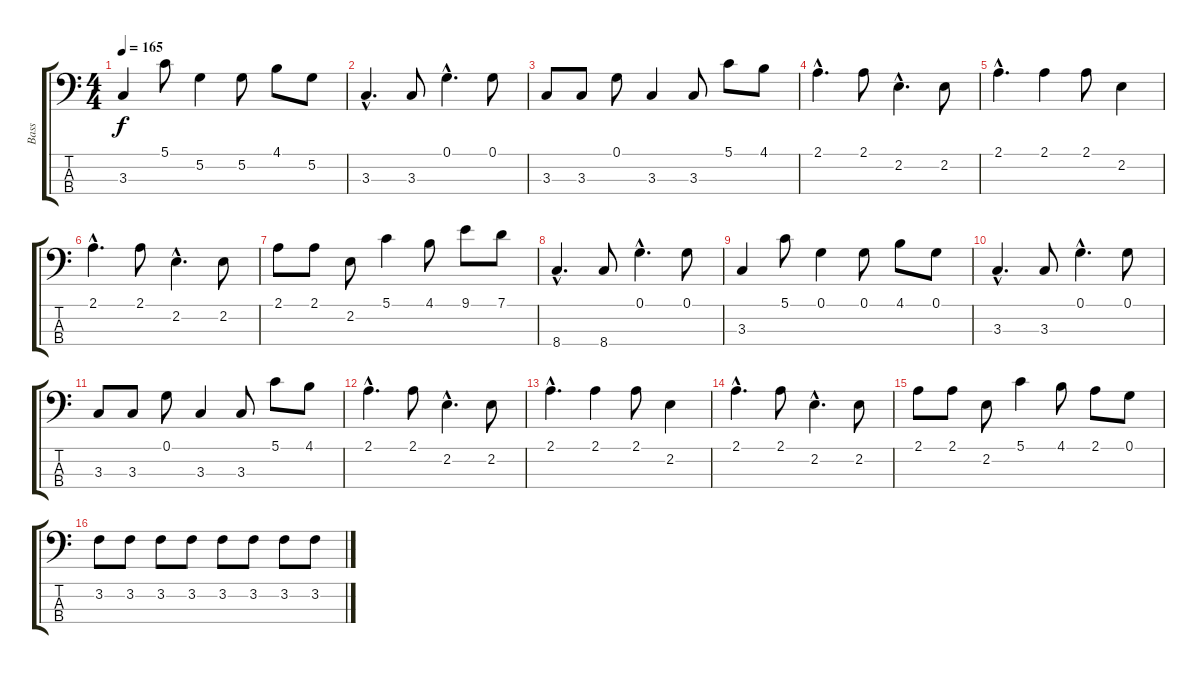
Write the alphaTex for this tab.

\track ("Bass" "Bass") {instrument electricbassfinger}
\staff {score tabs}
\tuning (G2 D2 A1 E1) {hide}
\ts (4 4)
\tempo 165
\clef f4
\ks c
3.3.4{dy f} 5.1.8 5.2.4 5.2.8 4.1.8 5.2.8 |
3.3{hac}.4{d} 3.3.8 0.1{hac}.4{d} 0.1.8 |
3.3.8 3.3.8 0.1.8 3.3.4 3.3.8 5.1.8 4.1.8 |
2.1{hac}.4{d} 2.1.8 2.2{hac}.4{d} 2.2.8 |
2.1{hac}.4{d} 2.1.4 2.1.8 2.2.4 |
2.1{hac}.4{d} 2.1.8 2.2{hac}.4{d} 2.2.8 |
2.1.8 2.1.8 2.2.8 5.1.4 4.1.8 9.1.8 7.1.8 |
8.4{hac}.4{d} 8.4.8 0.1{hac}.4{d} 0.1.8 |
3.3.4 5.1.8 0.1.4 0.1.8 4.1.8 0.1.8 |
3.3{hac}.4{d} 3.3.8 0.1{hac}.4{d} 0.1.8 |
3.3.8 3.3.8 0.1.8 3.3.4 3.3.8 5.1.8 4.1.8 |
2.1{hac}.4{d} 2.1.8 2.2{hac}.4{d} 2.2.8 |
2.1{hac}.4{d} 2.1.4 2.1.8 2.2.4 |
2.1{hac}.4{d} 2.1.8 2.2{hac}.4{d} 2.2.8 |
2.1.8 2.1.8 2.2.8 5.1.4 4.1.8 2.1.8 0.1.8 |
3.2.8 3.2.8 3.2.8 3.2.8 3.2.8 3.2.8 3.2.8 3.2.8
